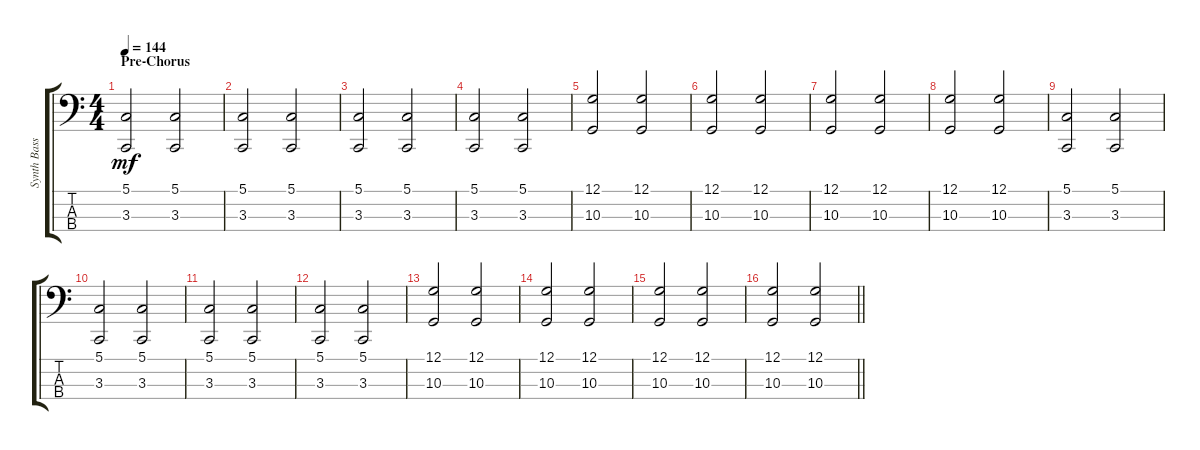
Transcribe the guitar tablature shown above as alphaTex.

\track ("Synth Bass" "Synth Bass") {instrument lead2sawtooth}
\staff {score tabs}
\tuning (G2 D2 A1 E1) {hide}
\ts (4 4)
\section ("" "Pre-Chorus")
\tempo 144
\clef f4
\ks c
(5.1 3.3).2{dy mf} (5.1 3.3).2 |
(5.1 3.3).2 (5.1 3.3).2 |
(5.1 3.3).2 (5.1 3.3).2 |
(5.1 3.3).2 (5.1 3.3).2 |
(12.1 10.3).2 (12.1 10.3).2 |
(12.1 10.3).2 (12.1 10.3).2 |
(12.1 10.3).2 (12.1 10.3).2 |
(12.1 10.3).2 (12.1 10.3).2 |
(5.1 3.3).2 (5.1 3.3).2 |
(5.1 3.3).2 (5.1 3.3).2 |
(5.1 3.3).2 (5.1 3.3).2 |
(5.1 3.3).2 (5.1 3.3).2 |
(12.1 10.3).2 (12.1 10.3).2 |
(12.1 10.3).2 (12.1 10.3).2 |
(12.1 10.3).2 (12.1 10.3).2 |
\barLineRight lightlight
(12.1 10.3).2 (12.1 10.3).2
